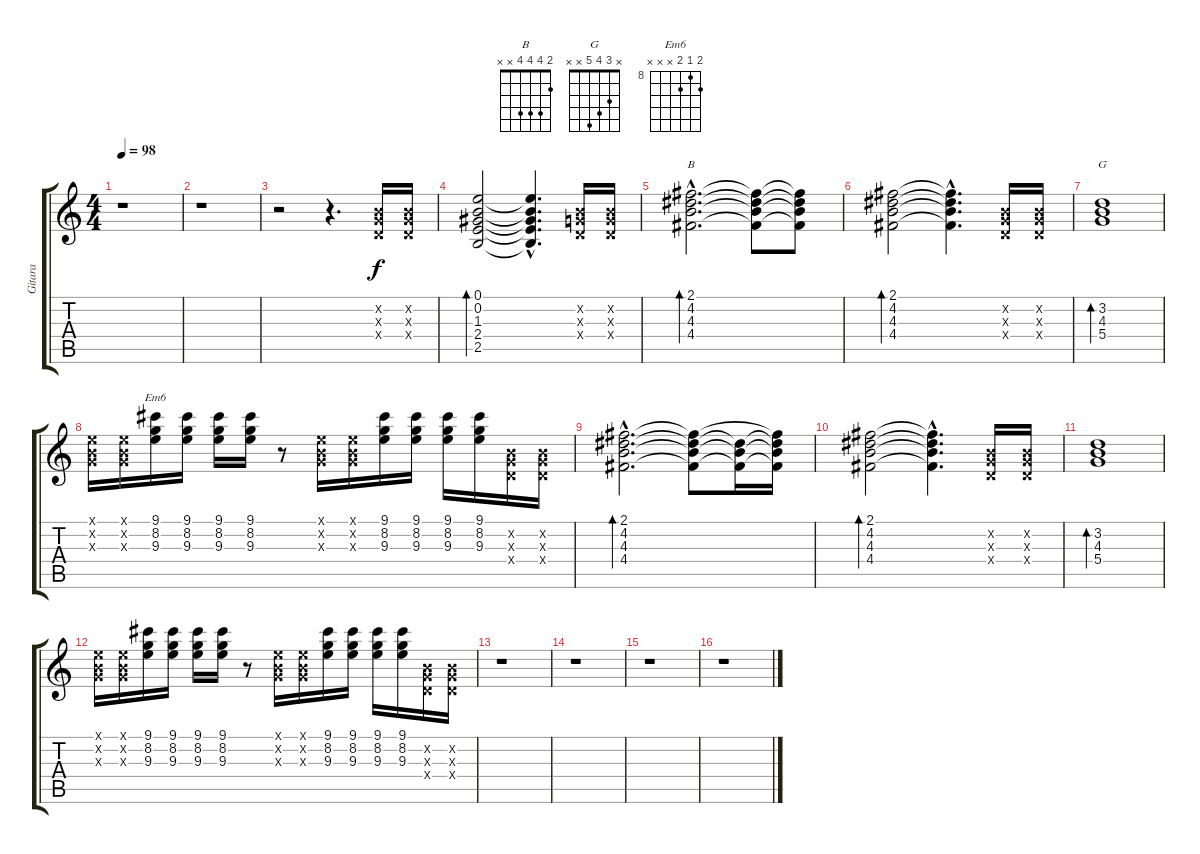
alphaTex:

\track ("Gitara" "Gitara") {instrument distortionguitar}
\staff {score tabs}
\tuning (E4 B3 G3 D3 A2 E2) {hide}
\chord ("B" 2 4 4 4 x x)
\chord ("G" x 3 4 5 x x)
\chord ("Em6" 9 8 9 x x x) {firstfret 8}
\ts (4 4)
\tempo 98
\clef g2
\ks c
r.1{dy f} |
r.1 |
r.2 r.4{d} (0.2{x} 0.3{x} 0.4{x}).16 (0.2{x} 0.3{x} 0.4{x}).16 |
(0.1 0.2 1.3 2.4 2.5).2{bd 240} (0.1{hac t} 0.2{hac t} 1.3{hac t} 2.4{hac t} 2.5{hac t}).4{d} (0.2{x} 0.3{x} 0.4{x}).16 (0.2{x} 0.3{x} 0.4{x}).16 |
(2.1{hac} 4.2{hac} 4.3{hac} 4.4{hac}).2{d bd 240 ch "B"} (2.1{t} 4.2{t} 4.3{t} 4.4{t}).8 (2.1{t} 4.2{t} 4.3{t} 4.4{t}).8 |
(2.1 4.2 4.3 4.4).2{bd 240} (2.1{hac t} 4.2{hac t} 4.3{hac t} 4.4{hac t}).4{d} (0.2{x} 0.3{x} 0.4{x}).16 (0.2{x} 0.3{x} 0.4{x}).16 |
(3.2 4.3 5.4).1{bd 240 ch "G"} |
(0.1{x} 0.2{x} 0.3{x}).16 (0.1{x} 0.2{x} 0.3{x}).16 (9.1 8.2 9.3).16{ch "Em6"} (9.1 8.2 9.3).16 (9.1 8.2 9.3).16 (9.1 8.2 9.3).16 r.8 (0.1{x} 0.2{x} 0.3{x}).16 (0.1{x} 0.2{x} 0.3{x}).16 (9.1 8.2 9.3).16 (9.1 8.2 9.3).16 (9.1 8.2 9.3).16 (9.1 8.2 9.3).16 (0.2{x} 0.3{x} 0.4{x}).16 (0.2{x} 0.3{x} 0.4{x}).16 |
(2.1{hac} 4.2{hac} 4.3{hac} 4.4{hac}).2{d bd 240} (2.1{t} 4.2{t} 4.3{t} 4.4{t}).8 (4.2{t} 4.3{t} 4.4{t}).16 (2.1{t} 4.2{t} 4.3{t} 4.4{t}).16 |
(2.1 4.2 4.3 4.4).2{bd 240} (2.1{hac t} 4.2{hac t} 4.3{hac t} 4.4{hac t}).4{d} (0.2{x} 0.3{x} 0.4{x}).16 (0.2{x} 0.3{x} 0.4{x}).16 |
(3.2 4.3 5.4).1{bd 240} |
(0.1{x} 0.2{x} 0.3{x}).16 (0.1{x} 0.2{x} 0.3{x}).16 (9.1 8.2 9.3).16 (9.1 8.2 9.3).16 (9.1 8.2 9.3).16 (9.1 8.2 9.3).16 r.8 (0.1{x} 0.2{x} 0.3{x}).16 (0.1{x} 0.2{x} 0.3{x}).16 (9.1 8.2 9.3).16 (9.1 8.2 9.3).16 (9.1 8.2 9.3).16 (9.1 8.2 9.3).16 (0.2{x} 0.3{x} 0.4{x}).16 (0.2{x} 0.3{x} 0.4{x}).16 |
r.1 |
r.1 |
r.1 |
r.1
